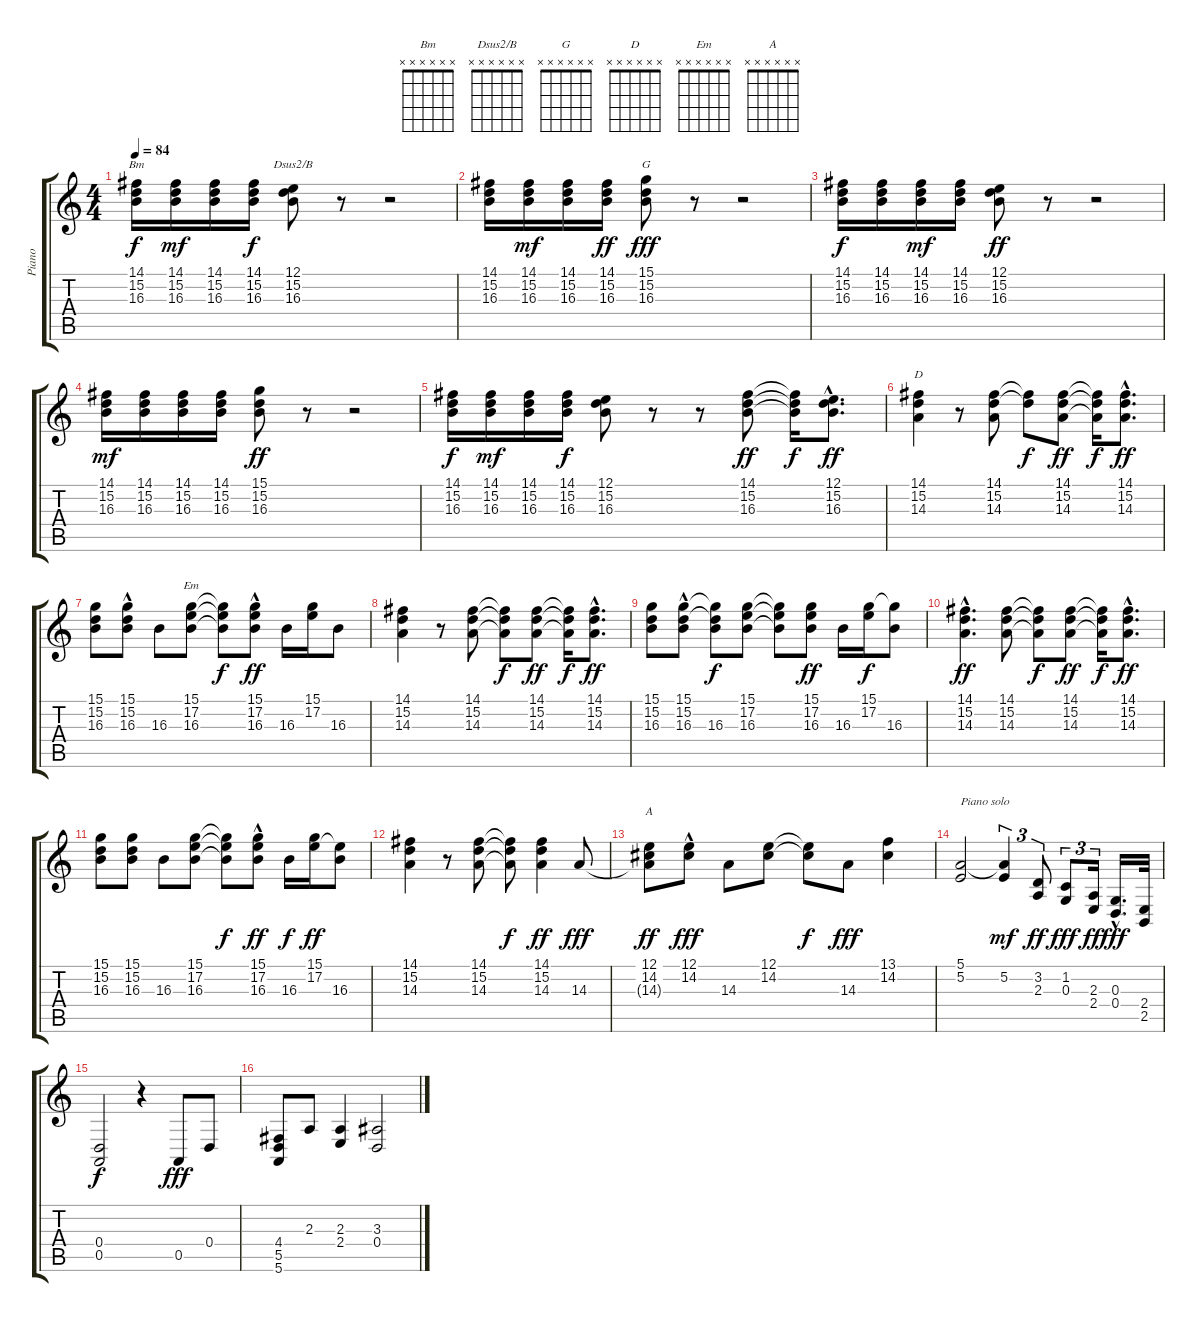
\track ("Piano" "Piano") {instrument acousticgrandpiano}
\staff {score tabs}
\tuning (E4 B3 G3 D3 A2 E2) {hide}
\chord ("Bm" x x x x x x) {firstfret 0}
\chord ("Dsus2/B" x x x x x x) {firstfret 0}
\chord ("G" x x x x x x) {firstfret 0}
\chord ("D" x x x x x x) {firstfret 0}
\chord ("Em" x x x x x x) {firstfret 0}
\chord ("A" x x x x x x) {firstfret 0}
\ts (4 4)
\tempo 84
\clef g2
\ks c
(14.1 15.2 16.3).16{ch "Bm" dy f} (14.1 15.2 16.3).16{dy mf} (14.1 15.2 16.3).16 (14.1 15.2 16.3).16{dy f} (12.1 15.2 16.3).8{ch "Dsus2/B"} r.8 r.2 |
(14.1 15.2 16.3).16 (14.1 15.2 16.3).16{dy mf} (14.1 15.2 16.3).16 (14.1 15.2 16.3).16{dy ff} (15.1 15.2 16.3).8{ch "G" dy fff} r.8 r.2 |
(14.1 15.2 16.3).16{dy f} (14.1 15.2 16.3).16 (14.1 15.2 16.3).16{dy mf} (14.1 15.2 16.3).16 (12.1 15.2 16.3).8{dy ff} r.8 r.2 |
(14.1 15.2 16.3).16{dy mf} (14.1 15.2 16.3).16 (14.1 15.2 16.3).16 (14.1 15.2 16.3).16 (15.1 15.2 16.3).8{dy ff} r.8 r.2 |
(14.1 15.2 16.3).16{dy f} (14.1 15.2 16.3).16{dy mf} (14.1 15.2 16.3).16 (14.1 15.2 16.3).16{dy f} (12.1 15.2 16.3).8 r.8 r.8 (14.1 15.2 16.3).8{dy ff} (14.1{t} 15.2{t} 16.3{t}).16{dy f} (12.1{hac} 15.2{hac} 16.3{hac}).8{d dy ff} |
(14.1 15.2 14.3).4{ch "D"} r.8 (14.1 15.2 14.3).8 (14.1{t} 15.2{t}).8{dy f} (14.1 15.2 14.3).8{dy ff} (14.1{t} 15.2{t} 14.3{t}).16{dy f} (14.1{hac} 15.2{hac} 14.3{hac}).8{d dy ff} |
(15.1 15.2 16.3).8 (15.1 15.2 16.3{hac}).8 16.3.8 (15.1 17.2 16.3).8{ch "Em"} (15.1{t} 17.2{t} 16.3{t}).8{dy f} (15.1 17.2 16.3{hac}).8{dy ff} 16.3.16 (15.1 17.2).16 16.3.8 |
(14.1 15.2 14.3).4 r.8 (14.1 15.2 14.3).8 (14.1{t} 15.2{t} 14.3{t}).8{dy f} (14.1 15.2 14.3).8{dy ff} (14.1{t} 15.2{t} 14.3{t}).16{dy f} (14.1{hac} 15.2{hac} 14.3{hac}).8{d dy ff} |
(15.1 15.2 16.3).8 (15.1{hac} 15.2{hac} 16.3{hac}).8 (15.1{t} 15.2{t} 16.3).8{dy f} (15.1 17.2 16.3).8 (15.1{t} 17.2{t} 16.3{t}).8 (15.1 17.2 16.3).8{dy ff} 16.3.16 (15.1 17.2).16{dy f} (15.1{t} 16.3).8 |
(14.1{hac} 15.2{hac} 14.3{hac}).4{d dy ff} (14.1 15.2 14.3).8 (14.1{t} 15.2{t} 14.3{t}).8{dy f} (14.1 15.2 14.3).8{dy ff} (14.1{t} 15.2{t} 14.3{t}).16{dy f} (14.1{hac} 15.2{hac} 14.3{hac}).8{d dy ff} |
(15.1 15.2 16.3).8 (15.1 15.2 16.3).8 16.3.8 (15.1 17.2 16.3).8 (15.1{t} 17.2{t} 16.3{t}).8{dy f} (15.1 17.2 16.3{hac}).8{dy ff} 16.3.16{dy f} (15.1 17.2).16{dy ff} (17.2{t} 16.3).8 |
(14.1 15.2 14.3).4 r.8 (14.1 15.2 14.3).8 (14.1{t} 15.2{t} 14.3{t}).8{dy f} (14.1 15.2 14.3).4{dy ff} 14.3.8{dy fff} |
(12.1 14.2 14.3{t}).8{ch "A" dy ff} (12.1 14.2{hac}).8{dy fff} 14.3.8 (12.1 14.2).8 (12.1{t} 14.2{t}).8{dy f} 14.3.8{dy fff} (13.1 14.2).4 |
(5.1 5.2).2{txt "Piano solo"} (5.1{t} 5.2).4{tu (3 2) dy mf} (3.2 2.3).8{tu (3 2) dy ff} (1.2 0.3).8{tu (3 2) dy fff} (2.3 2.4).16{tu (3 2) dy ff} (0.3{hac} 0.4{hac}).16{d dy fff} (2.4 2.5).32 |
(0.4 0.5).2{dy f} r.4 0.5.8{dy fff} 0.4.8 |
(4.4 5.5 5.6).8 2.3.8 (2.3 2.4).4 (3.3 0.4).2
